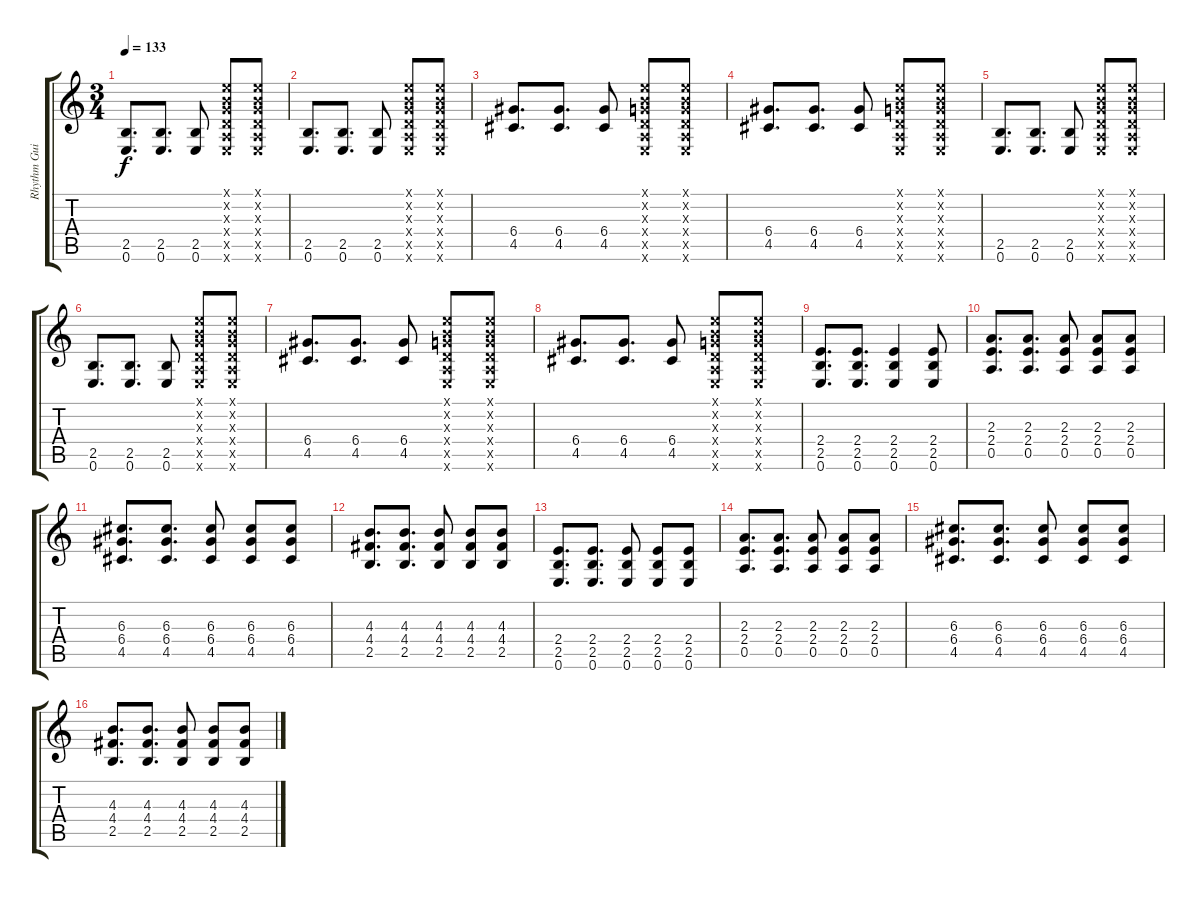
\track ("Rhythm Guitar" "Rhythm Gui") {instrument overdrivenguitar}
\staff {score tabs}
\tuning (E4 B3 G3 D3 A2 E2) {hide}
\ts (3 4)
\tempo 133
\clef g2
\ks c
(2.5 0.6).8{d dy f} (2.5 0.6).8{d} (2.5 0.6).8 (0.1{x} 0.2{x} 0.3{x} 0.4{x} 0.5{x} 0.6{x}).8 (0.1{x} 0.2{x} 0.3{x} 0.4{x} 0.5{x} 0.6{x}).8 |
(2.5 0.6).8{d} (2.5 0.6).8{d} (2.5 0.6).8 (0.1{x} 0.2{x} 0.3{x} 0.4{x} 0.5{x} 0.6{x}).8 (0.1{x} 0.2{x} 0.3{x} 0.4{x} 0.5{x} 0.6{x}).8 |
(6.4 4.5).8{d} (6.4 4.5).8{d} (6.4 4.5).8 (0.1{x} 0.2{x} 0.3{x} 0.4{x} 0.5{x} 0.6{x}).8 (0.1{x} 0.2{x} 0.3{x} 0.4{x} 0.5{x} 0.6{x}).8 |
(6.4 4.5).8{d} (6.4 4.5).8{d} (6.4 4.5).8 (0.1{x} 0.2{x} 0.3{x} 0.4{x} 0.5{x} 0.6{x}).8 (0.1{x} 0.2{x} 0.3{x} 0.4{x} 0.5{x} 0.6{x}).8 |
(2.5 0.6).8{d} (2.5 0.6).8{d} (2.5 0.6).8 (0.1{x} 0.2{x} 0.3{x} 0.4{x} 0.5{x} 0.6{x}).8 (0.1{x} 0.2{x} 0.3{x} 0.4{x} 0.5{x} 0.6{x}).8 |
(2.5 0.6).8{d} (2.5 0.6).8{d} (2.5 0.6).8 (0.1{x} 0.2{x} 0.3{x} 0.4{x} 0.5{x} 0.6{x}).8 (0.1{x} 0.2{x} 0.3{x} 0.4{x} 0.5{x} 0.6{x}).8 |
(6.4 4.5).8{d} (6.4 4.5).8{d} (6.4 4.5).8 (0.1{x} 0.2{x} 0.3{x} 0.4{x} 0.5{x} 0.6{x}).8 (0.1{x} 0.2{x} 0.3{x} 0.4{x} 0.5{x} 0.6{x}).8 |
(6.4 4.5).8{d} (6.4 4.5).8{d} (6.4 4.5).8 (0.1{x} 0.2{x} 0.3{x} 0.4{x} 0.5{x} 0.6{x}).8 (0.1{x} 0.2{x} 0.3{x} 0.4{x} 0.5{x} 0.6{x}).8 |
(2.4 2.5 0.6).8{d} (2.4 2.5 0.6).8{d} (2.4 2.5 0.6).4 (2.4 2.5 0.6).8 |
(2.3 2.4 0.5).8{d} (2.3 2.4 0.5).8{d} (2.3 2.4 0.5).8 (2.3 2.4 0.5).8 (2.3 2.4 0.5).8 |
(6.3 6.4 4.5).8{d} (6.3 6.4 4.5).8{d} (6.3 6.4 4.5).8 (6.3 6.4 4.5).8 (6.3 6.4 4.5).8 |
(4.3 4.4 2.5).8{d} (4.3 4.4 2.5).8{d} (4.3 4.4 2.5).8 (4.3 4.4 2.5).8 (4.3 4.4 2.5).8 |
(2.4 2.5 0.6).8{d} (2.4 2.5 0.6).8{d} (2.4 2.5 0.6).8 (2.4 2.5 0.6).8 (2.4 2.5 0.6).8 |
(2.3 2.4 0.5).8{d} (2.3 2.4 0.5).8{d} (2.3 2.4 0.5).8 (2.3 2.4 0.5).8 (2.3 2.4 0.5).8 |
(6.3 6.4 4.5).8{d} (6.3 6.4 4.5).8{d} (6.3 6.4 4.5).8 (6.3 6.4 4.5).8 (6.3 6.4 4.5).8 |
(4.3 4.4 2.5).8{d} (4.3 4.4 2.5).8{d} (4.3 4.4 2.5).8 (4.3 4.4 2.5).8 (4.3 4.4 2.5).8
